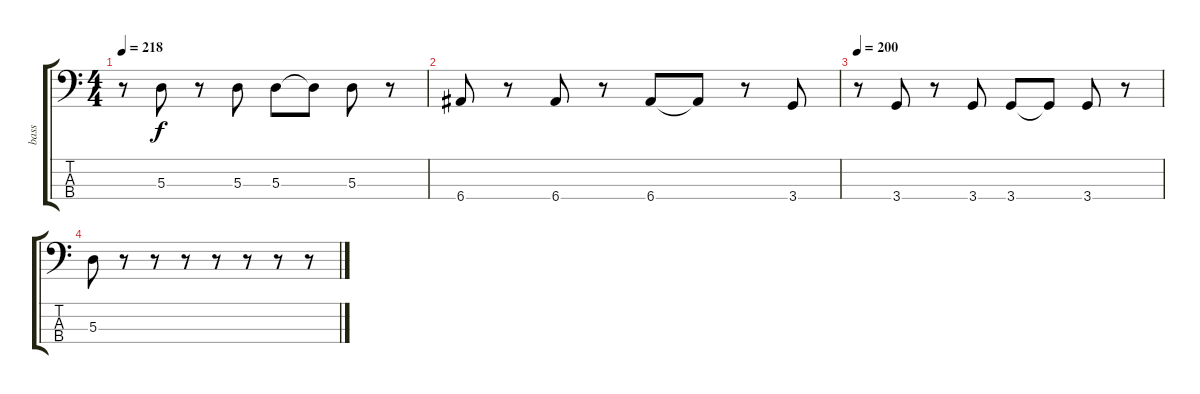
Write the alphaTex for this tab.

\track ("bass" "bass") {instrument electricbassfinger}
\staff {score tabs}
\tuning (G2 D2 A1 E1) {hide}
\ts (4 4)
\tempo 218
\clef f4
\ks c
r.8{dy f} 5.3.8 r.8 5.3.8 5.3.8 5.3{t}.8 5.3.8 r.8 |
6.4.8 r.8 6.4.8 r.8 6.4.8 6.4{t}.8 r.8 3.4.8 |
\tempo 200
r.8 3.4.8 r.8 3.4.8 3.4.8 3.4{t}.8 3.4.8 r.8 |
5.3.8 r.8 r.8 r.8 r.8 r.8 r.8 r.8
